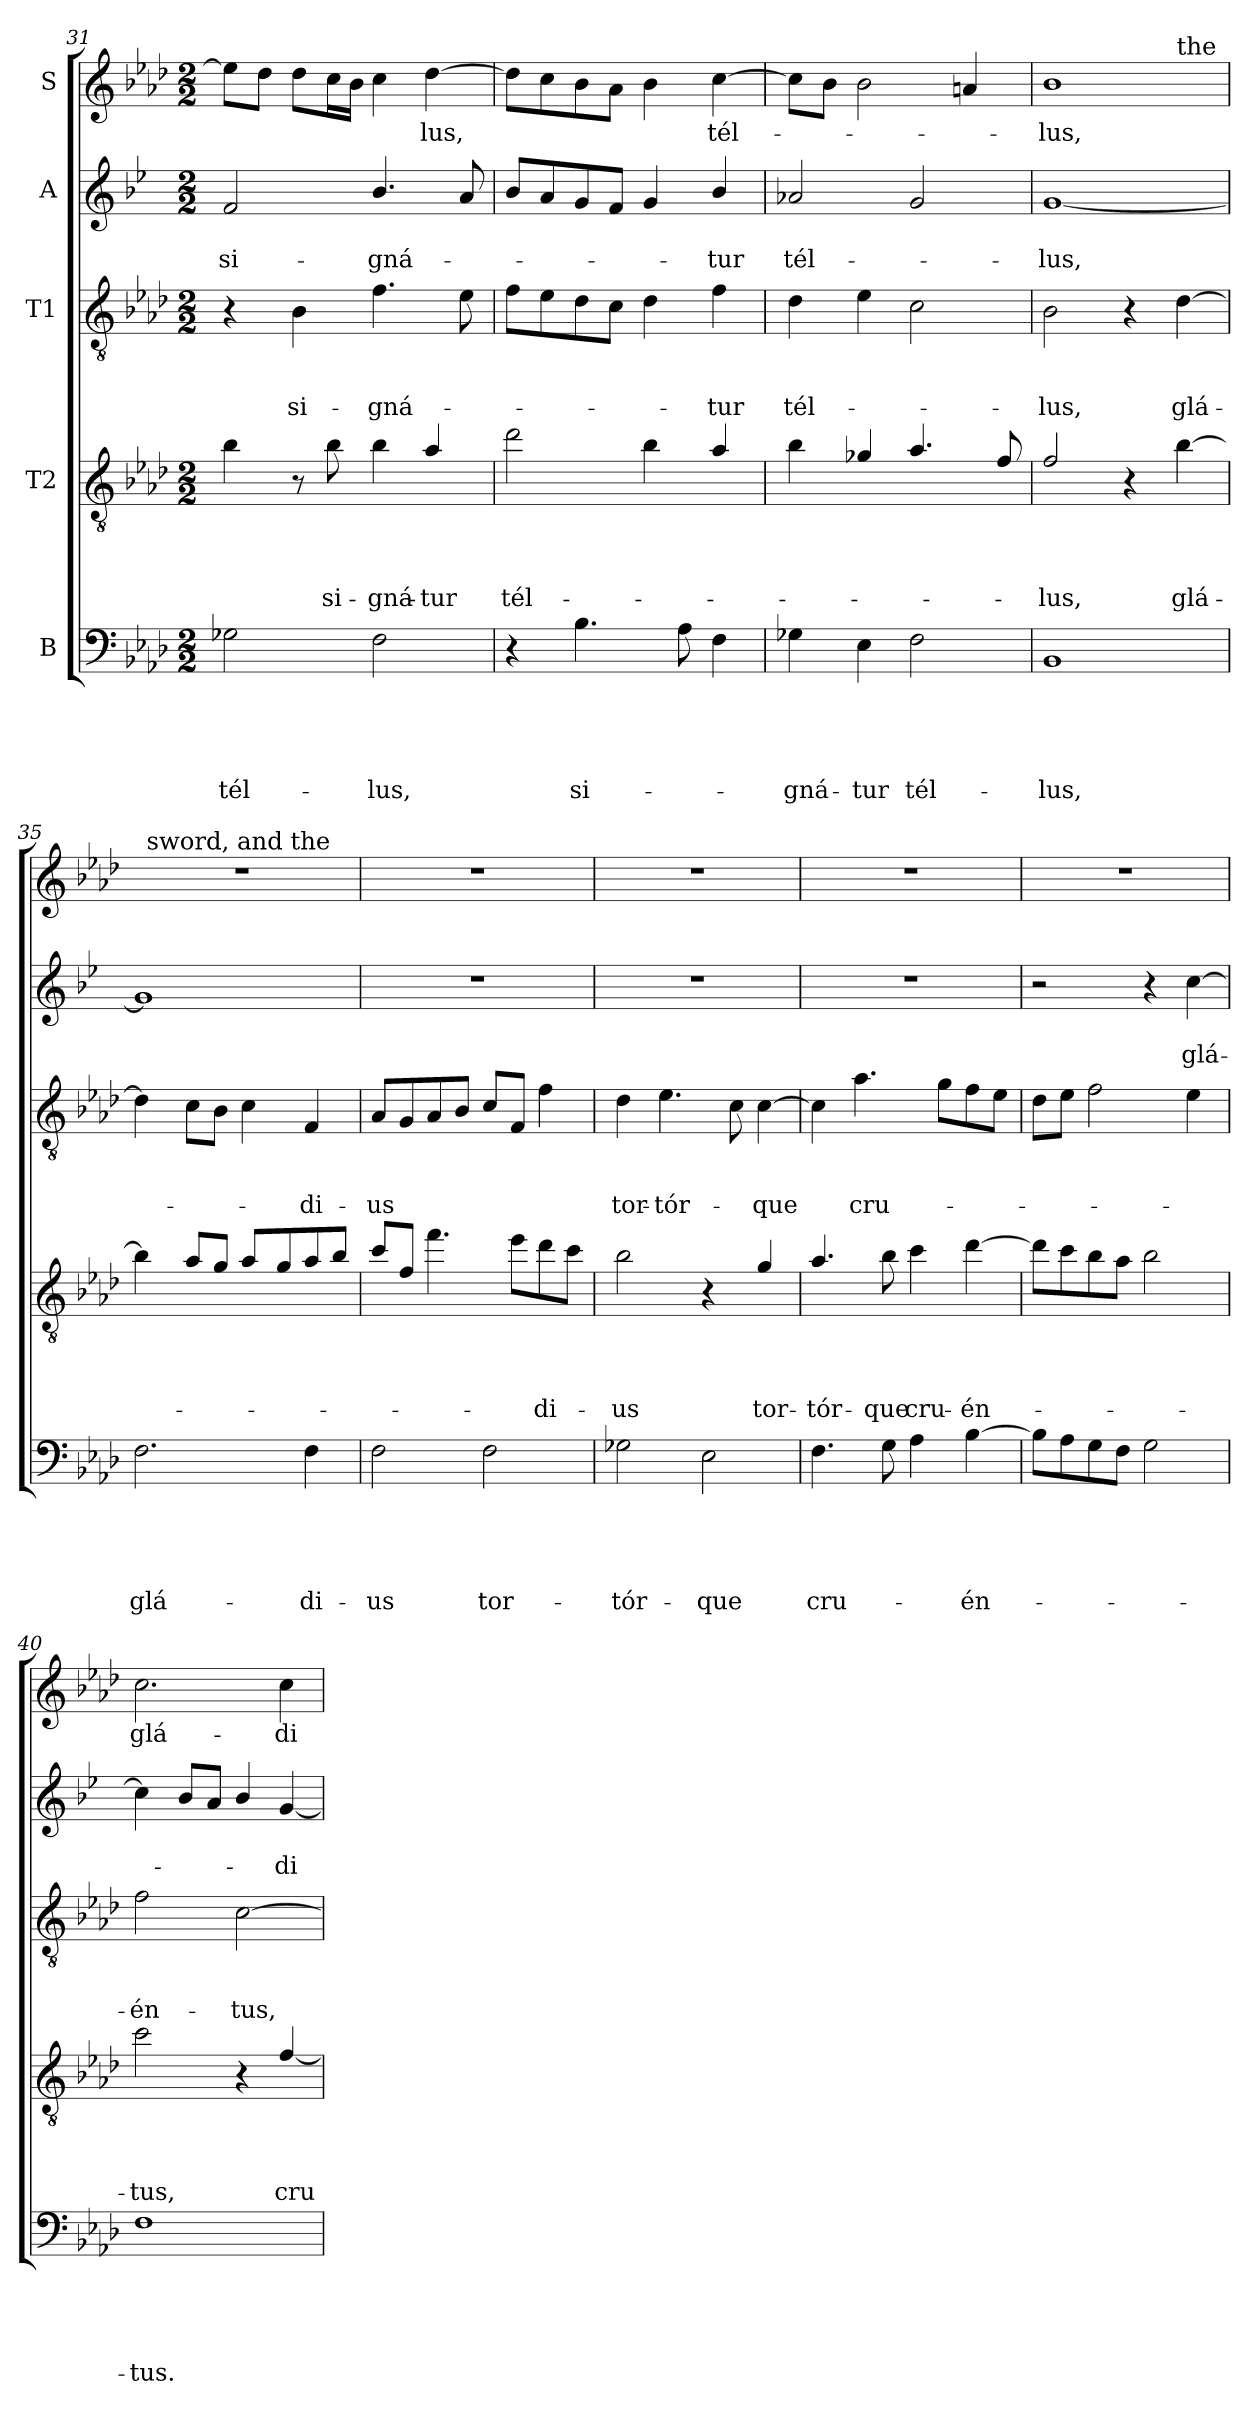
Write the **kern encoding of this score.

**kern	**text	**text	**text	**text	**text	**kern	**text	**text	**text	**text	**kern	**text	**text	**text	**kern	**text	**text	**kern	**text
*part5	*part5	*part5	*part5	*part5	*part5	*part4	*part4	*part4	*part4	*part4	*part3	*part3	*part3	*part3	*part2	*part2	*part2	*part1	*part1
*staff5	*staff5	*staff5	*staff5	*staff5	*staff5	*staff4	*staff4	*staff4	*staff4	*staff4	*staff3	*staff3	*staff3	*staff3	*staff2	*staff2	*staff2	*staff1	*staff1
*I"B	*	*	*	*	*	*I"T2	*	*	*	*	*I"T1	*	*	*	*I"A	*	*	*I"S	*
*clefF4	*	*	*	*	*	*clefGv2	*	*	*	*	*clefGv2	*	*	*	*clefG2	*	*	*clefG2	*
*	*	*	*	*	*	*ITrd8c14	*	*	*	*	*	*	*	*	*ITrd1c2	*	*	*	*
*k[b-e-a-d-]	*	*	*	*	*	*k[b-e-a-d-]	*	*	*	*	*k[b-e-a-d-]	*	*	*	*k[b-e-a-d-]	*	*	*k[b-e-a-d-]	*
*A-:	*	*	*	*	*	*A-:	*	*	*	*	*A-:	*	*	*	*A-:	*	*	*A-:	*
*M2/2	*	*	*	*	*	*M2/2	*	*	*	*	*M2/2	*	*	*	*M2/2	*	*	*M2/2	*
=31	=31	=31	=31	=31	=31	=31	=31	=31	=31	=31	=31	=31	=31	=31	=31	=31	=31	=31	=31
!	!	!	!	!	!LO:LY:b	!	!	!	!	!	!	!	!	!	!	!	!LO:LY:b	!	!
2G-X\	.	.	.	.	tél-	4B-\	.	.	.	.	4r	.	.	.	2e-/	.	si-	8ee-\L]	.
.	.	.	.	.	.	.	.	.	.	.	.	.	.	.	.	.	.	8dd-\J	.
!	!	!	!	!	!	!	!	!	!	!	!	!	!	!LO:LY:b	!	!	!	!	!
.	.	.	.	.	.	8r	.	.	.	.	4B-\	.	.	si-	.	.	.	8dd-\L	.
!	!	!	!	!	!	!	!	!	!	!LO:LY:b	!	!	!	!	!	!	!	!	!
.	.	.	.	.	.	8B-\	.	.	.	si-	.	.	.	.	.	.	.	16cc\L	.
.	.	.	.	.	.	.	.	.	.	.	.	.	.	.	.	.	.	16b-\JJ	.
!	!	!	!	!	!LO:LY:b	!	!	!	!	!LO:LY:b	!	!	!	!LO:LY:b	!	!	!LO:LY:b	!	!
2F\	.	.	.	.	-lus,	4B-\	.	.	.	-gná-	4.f\	.	.	-gná-	4.a-/	.	-gná-	4cc\	.
!	!	!	!	!	!	!	!	!	!	!LO:LY:b	!	!	!	!	!	!	!	!	!LO:LY:b
.	.	.	.	.	.	4A-/	.	.	.	-tur	.	.	.	.	.	.	.	[4dd-\	-lus,
.	.	.	.	.	.	.	.	.	.	.	8e-\	.	.	.	8g/	.	.	.	.
!!LO:LB:g=z
=32	=32	=32	=32	=32	=32	=32	=32	=32	=32	=32	=32	=32	=32	=32	=32	=32	=32	=32	=32
!	!	!	!	!	!	!	!	!	!	!LO:LY:b	!	!	!	!	!	!	!	!	!
4r	.	.	.	.	.	2d-\	.	.	.	tél-	8f\L	.	.	.	8a-/L	.	.	8dd-\L]	.
.	.	.	.	.	.	.	.	.	.	.	8e-\	.	.	.	8g/	.	.	8cc\	.
!	!	!	!	!	!LO:LY:b	!	!	!	!	!	!	!	!	!	!	!	!	!	!
4.B-\	.	.	.	.	si-	.	.	.	.	.	8d-\	.	.	.	8f/	.	.	8b-\	.
.	.	.	.	.	.	.	.	.	.	.	8c\J	.	.	.	8e-/J	.	.	8a-\J	.
.	.	.	.	.	.	4B-\	.	.	.	.	4d-\	.	.	.	4f/	.	.	4b-\	.
8A-\	.	.	.	.	.	.	.	.	.	.	.	.	.	.	.	.	.	.	.
!	!	!	!	!	!	!	!	!	!	!	!	!	!	!LO:LY:b	!	!	!LO:LY:b	!	!LO:LY:b
4F\	.	.	.	.	.	4A-/	.	.	.	.	4f\	.	.	-tur	4a-/	.	-tur	[4cc\	tél-
=33	=33	=33	=33	=33	=33	=33	=33	=33	=33	=33	=33	=33	=33	=33	=33	=33	=33	=33	=33
!	!	!	!	!	!LO:LY:b	!	!	!	!	!	!	!	!	!LO:LY:b	!	!	!LO:LY:b	!	!
4G-\	.	.	.	.	-gná-	4B-\	.	.	.	.	4d-\	.	.	tél-	2g-X/	.	tél-	8cc\L]	.
.	.	.	.	.	.	.	.	.	.	.	.	.	.	.	.	.	.	8b-\J	.
!	!	!	!	!	!LO:LY:b	!	!	!	!	!	!	!	!	!	!	!	!	!	!
4E-\	.	.	.	.	-tur	4G-X/	.	.	.	.	4e-\	.	.	.	.	.	.	2b-\	.
!	!	!	!	!	!LO:LY:b	!	!	!	!	!	!	!	!	!	!	!	!	!	!
2F\	.	.	.	.	tél-	4.A-/	.	.	.	.	2c\	.	.	.	2f/	.	.	.	.
.	.	.	.	.	.	.	.	.	.	.	.	.	.	.	.	.	.	4a/	.
.	.	.	.	.	.	8F/	.	.	.	.	.	.	.	.	.	.	.	.	.
=34	=34	=34	=34	=34	=34	=34	=34	=34	=34	=34	=34	=34	=34	=34	=34	=34	=34	=34	=34
!	!	!	!	!	!LO:LY:b	!	!	!	!	!LO:LY:b	!	!	!	!LO:LY:b	!	!	!LO:LY:b	!	!LO:LY:b
*	*	*	*	*	*	*	*	*	*	*	*	*	*	*	*	*	*	*^	*
1BB-	.	.	.	.	-lus,	2F/	.	.	.	-lus,	2B-\	.	.	-lus,	[1f	.	-lus,	1b-	2.ryy	-lus,
.	.	.	.	.	.	4r	.	.	.	.	4r	.	.	.	.	.	.	.	.	.
!	!	!	!	!	!	!	!	!	!	!	!	!	!	!	!	!	!	!	!LO:TX:a:t=the	!
!	!	!	!	!	!	!	!	!	!	!LO:LY:b	!	!	!	!LO:LY:b	!	!	!	!	!	!
.	.	.	.	.	.	[4B-\	.	.	.	glá-	[4d-\	.	.	glá-	.	.	.	.	4ryy	.
=35	=35	=35	=35	=35	=35	=35	=35	=35	=35	=35	=35	=35	=35	=35	=35	=35	=35	=35	=35	=35
!	!	!	!	!	!LO:LY:b	!	!	!	!	!	!	!	!	!	!	!	!	!	!	!
2.F\	.	.	.	.	glá-	4B-\]	.	.	.	.	4d-\]	.	.	.	1f]	.	.	1r	32ryy	.
!	!	!	!	!	!	!	!	!	!	!	!	!	!	!	!	!	!	!	!LO:TX:a:t=sword, and the	!
.	.	.	.	.	.	.	.	.	.	.	.	.	.	.	.	.	.	.	2ryy	.
.	.	.	.	.	.	8A-/L	.	.	.	.	8c\L	.	.	.	.	.	.	.	.	.
.	.	.	.	.	.	8G/J	.	.	.	.	8B-\J	.	.	.	.	.	.	.	.	.
.	.	.	.	.	.	8A-/L	.	.	.	.	4c\	.	.	.	.	.	.	.	.	.
.	.	.	.	.	.	.	.	.	.	.	.	.	.	.	.	.	.	.	4...ryy	.
.	.	.	.	.	.	8G/	.	.	.	.	.	.	.	.	.	.	.	.	.	.
!	!	!	!	!	!LO:LY:b	!	!	!	!	!	!	!	!	!LO:LY:b	!	!	!	!	!	!
4F\	.	.	.	.	-di-	8A-/	.	.	.	.	4F/	.	.	-di-	.	.	.	.	.	.
.	.	.	.	.	.	8B-/J	.	.	.	.	.	.	.	.	.	.	.	.	.	.
=36	=36	=36	=36	=36	=36	=36	=36	=36	=36	=36	=36	=36	=36	=36	=36	=36	=36	=36	=36	=36
!	!	!	!	!	!	!	!	!	!	!	!	!	!	!	!	!	!	!LO:TX:a:t=bloody torturer.	!	!
!	!	!	!	!	!LO:LY:b	!	!	!	!	!	!	!	!	!LO:LY:b	!	!	!	!	!	!
*	*	*	*	*	*	*	*	*	*	*	*	*	*	*	*	*	*	*v	*v	*
2F\	.	.	.	.	-us	8c/L	.	.	.	.	8A-/L	.	.	-us	1r	.	.	1r	.
.	.	.	.	.	.	8F/J	.	.	.	.	8G/	.	.	.	.	.	.	.	.
.	.	.	.	.	.	4.f\	.	.	.	.	8A-/	.	.	.	.	.	.	.	.
.	.	.	.	.	.	.	.	.	.	.	8B-/J	.	.	.	.	.	.	.	.
!	!	!	!	!	!LO:LY:b	!	!	!	!	!	!	!	!	!	!	!	!	!	!
2F\	.	.	.	.	tor-	.	.	.	.	.	8c/L	.	.	.	.	.	.	.	.
.	.	.	.	.	.	8e-\L	.	.	.	.	8F/J	.	.	.	.	.	.	.	.
!	!	!	!	!	!	!	!	!	!	!LO:LY:b	!	!	!	!	!	!	!	!	!
.	.	.	.	.	.	8d-\	.	.	.	-di-	4f\	.	.	.	.	.	.	.	.
.	.	.	.	.	.	8c\J	.	.	.	.	.	.	.	.	.	.	.	.	.
!!LO:PB:g=z
=37	=37	=37	=37	=37	=37	=37	=37	=37	=37	=37	=37	=37	=37	=37	=37	=37	=37	=37	=37
!	!	!	!	!	!LO:LY:b	!	!	!	!	!LO:LY:b	!	!	!	!LO:LY:b	!	!	!	!	!
2G-X\	.	.	.	.	-tór-	2B-\	.	.	.	-us	4d-\	.	.	tor-	1r	.	.	1r	.
!	!	!	!	!	!	!	!	!	!	!	!	!	!	!LO:LY:b	!	!	!	!	!
.	.	.	.	.	.	.	.	.	.	.	4.e-\	.	.	-tór-	.	.	.	.	.
!	!	!	!	!	!LO:LY:b	!	!	!	!	!	!	!	!	!	!	!	!	!	!
2E-\	.	.	.	.	-que	4r	.	.	.	.	.	.	.	.	.	.	.	.	.
.	.	.	.	.	.	.	.	.	.	.	8c\	.	.	.	.	.	.	.	.
!	!	!	!	!	!	!	!	!	!	!LO:LY:b	!	!	!	!LO:LY:b	!	!	!	!	!
.	.	.	.	.	.	4G/	.	.	.	tor-	[4c\	.	.	-que	.	.	.	.	.
=38	=38	=38	=38	=38	=38	=38	=38	=38	=38	=38	=38	=38	=38	=38	=38	=38	=38	=38	=38
!	!	!	!	!	!LO:LY:b	!	!	!	!	!LO:LY:b	!	!	!	!	!	!	!	!	!
4.F\	.	.	.	.	cru-	4.A-/	.	.	.	-tór-	4c\]	.	.	.	1r	.	.	1r	.
!	!	!	!	!	!	!	!	!	!	!	!	!	!	!LO:LY:b	!	!	!	!	!
.	.	.	.	.	.	.	.	.	.	.	4.a-\	.	.	cru-	.	.	.	.	.
!	!	!	!	!	!	!	!	!	!	!LO:LY:b	!	!	!	!	!	!	!	!	!
8G\	.	.	.	.	.	8B-\	.	.	.	-que	.	.	.	.	.	.	.	.	.
!	!	!	!	!	!	!	!	!	!	!LO:LY:b	!	!	!	!	!	!	!	!	!
4A-\	.	.	.	.	.	4c\	.	.	.	cru-	.	.	.	.	.	.	.	.	.
.	.	.	.	.	.	.	.	.	.	.	8g\L	.	.	.	.	.	.	.	.
!	!	!	!	!	!LO:LY:b	!	!	!	!	!LO:LY:b	!	!	!	!	!	!	!	!	!
[4B-\	.	.	.	.	-én-	[4d-\	.	.	.	-én-	8f\	.	.	.	.	.	.	.	.
.	.	.	.	.	.	.	.	.	.	.	8e-\J	.	.	.	.	.	.	.	.
=39	=39	=39	=39	=39	=39	=39	=39	=39	=39	=39	=39	=39	=39	=39	=39	=39	=39	=39	=39
8B-\L]	.	.	.	.	.	8d-\L]	.	.	.	.	8d-\L	.	.	.	2r	.	.	1r	.
8A-\	.	.	.	.	.	8c\	.	.	.	.	8e-\J	.	.	.	.	.	.	.	.
8G\	.	.	.	.	.	8B-\	.	.	.	.	2f\	.	.	.	.	.	.	.	.
8F\J	.	.	.	.	.	8A-\J	.	.	.	.	.	.	.	.	.	.	.	.	.
2G\	.	.	.	.	.	2B-\	.	.	.	.	.	.	.	.	4r	.	.	.	.
!	!	!	!	!	!	!	!	!	!	!	!	!	!	!	!	!	!LO:LY:b	!	!
.	.	.	.	.	.	.	.	.	.	.	4e-\	.	.	.	[4b-\	.	glá-	.	.
=40	=40	=40	=40	=40	=40	=40	=40	=40	=40	=40	=40	=40	=40	=40	=40	=40	=40	=40	=40
!	!	!	!	!	!LO:LY:b	!	!	!	!	!LO:LY:b	!	!	!	!LO:LY:b	!	!	!	!	!LO:LY:b
1F	.	.	.	.	-tus.	2c\	.	.	.	-tus,	2f\	.	.	-én-	4b-\]	.	.	2.cc\	glá-
.	.	.	.	.	.	.	.	.	.	.	.	.	.	.	8a-/L	.	.	.	.
.	.	.	.	.	.	.	.	.	.	.	.	.	.	.	8g/J	.	.	.	.
!	!	!	!	!	!	!	!	!	!	!	!	!	!	!LO:LY:b	!	!	!	!	!
.	.	.	.	.	.	4r	.	.	.	.	[2c\	.	.	-tus,	4a-/	.	.	.	.
!	!	!	!	!	!	!	!	!	!	!LO:LY:b	!	!	!	!	!	!	!LO:LY:b	!	!LO:LY:b
.	.	.	.	.	.	[4F/	.	.	.	cru-	.	.	.	.	[4f/	.	-di-	4cc\	-di-
=	=	=	=	=	=	=	=	=	=	=	=	=	=	=	=	=	=	=	=
*-	*-	*-	*-	*-	*-	*-	*-	*-	*-	*-	*-	*-	*-	*-	*-	*-	*-	*-	*-
